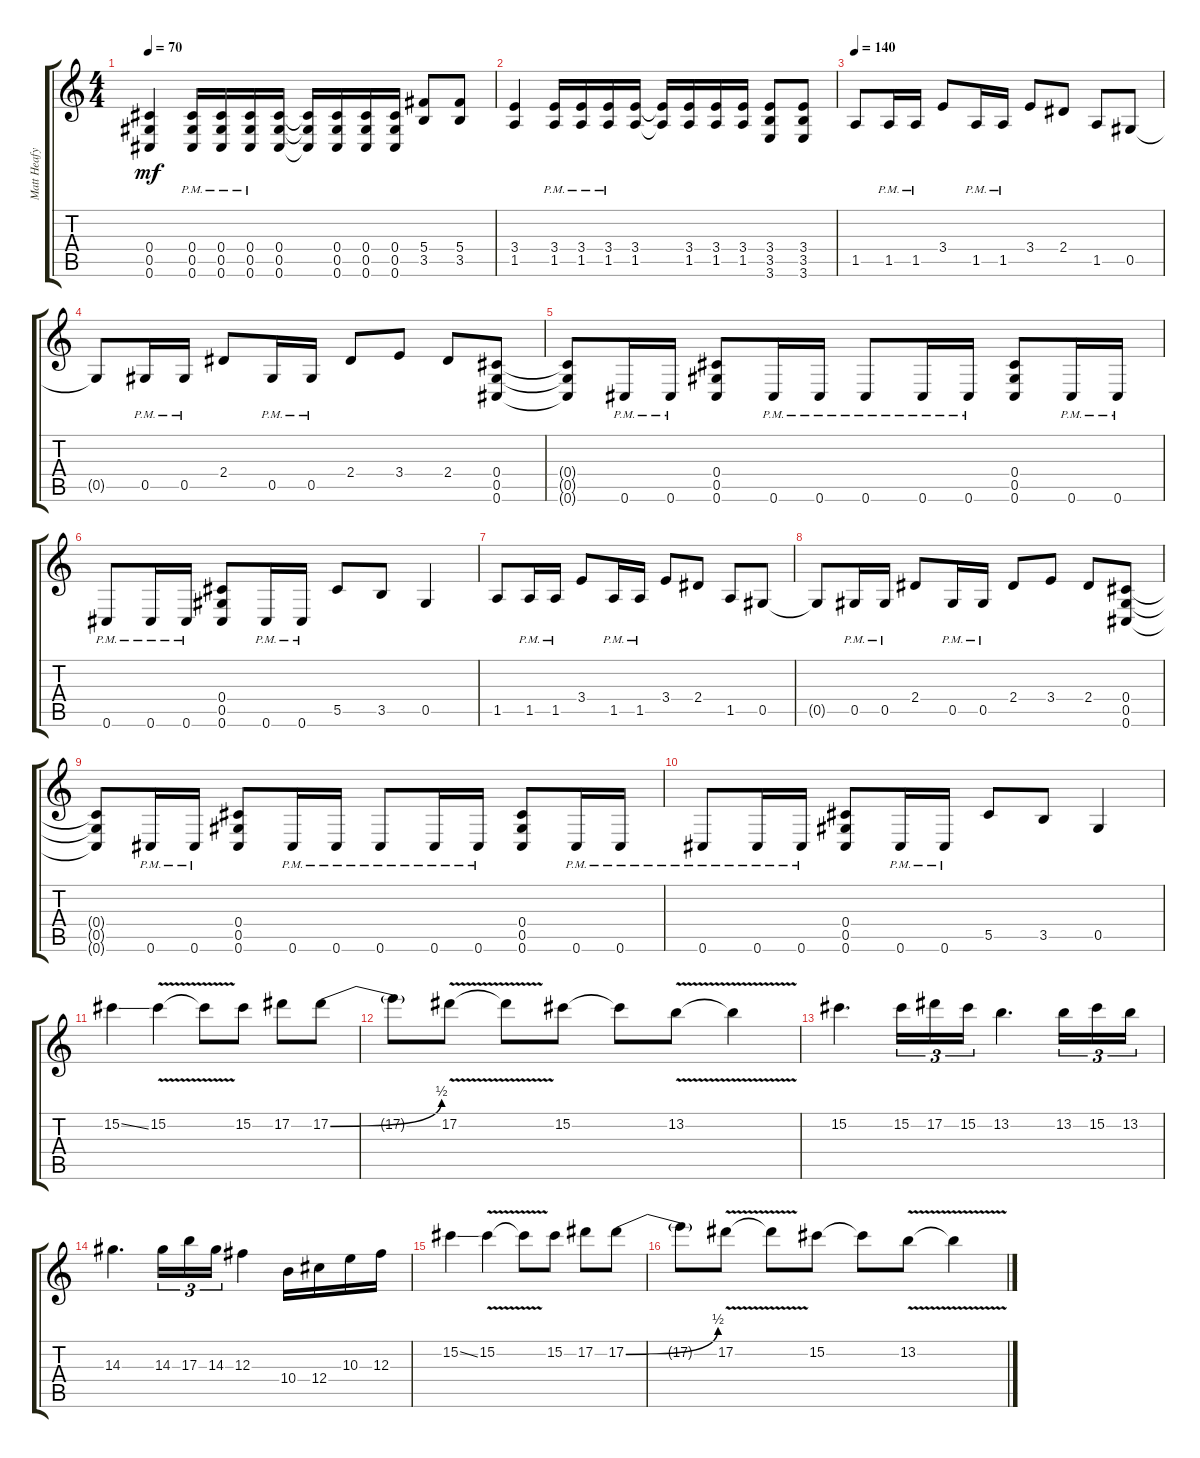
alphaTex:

\track ("Matt Heafy" "Matt Heafy") {instrument distortionguitar}
\staff {score tabs}
\tuning (Eb4 Bb3 Gb3 Db3 Ab2 Db2) {hide}
\ts (4 4)
\tempo 70
\clef g2
\ks c
(0.4 0.5 0.6).4{dy mf} (0.4{pm} 0.5{pm} 0.6{pm}).16 (0.4{pm} 0.5{pm} 0.6{pm}).16 (0.4{pm} 0.5{pm} 0.6{pm}).16 (0.4 0.5 0.6).16 (0.4{t} 0.5{t} 0.6{t}).16 (0.4 0.5 0.6).16 (0.4 0.5 0.6).16 (0.4 0.5 0.6).16 (5.4 3.5).8 (5.4 3.5).8 |
(3.4 1.5).4 (3.4{pm} 1.5{pm}).16 (3.4{pm} 1.5{pm}).16 (3.4{pm} 1.5{pm}).16 (3.4 1.5).16 (3.4{t} 1.5{t}).16 (3.4 1.5).16 (3.4 1.5).16 (3.4 1.5).16 (3.4 3.5 3.6).8 (3.4 3.5 3.6).8 |
\tempo 140
1.5.8 1.5{pm}.16 1.5{pm}.16 3.4.8 1.5{pm}.16 1.5{pm}.16 3.4.8 2.4.8 1.5.8 0.5.8 |
0.5{t}.8 0.5{pm}.16 0.5{pm}.16 2.4.8 0.5{pm}.16 0.5{pm}.16 2.4.8 3.4.8 2.4.8 (0.4 0.5 0.6).8 |
(0.4{t} 0.5{t} 0.6{t}).8 0.6{pm}.16 0.6{pm}.16 (0.4 0.5 0.6).8 0.6{pm}.16 0.6{pm}.16 0.6{pm}.8 0.6{pm}.16 0.6{pm}.16 (0.4 0.5 0.6).8 0.6{pm}.16 0.6{pm}.16 |
0.6{pm}.8 0.6{pm}.16 0.6{pm}.16 (0.4 0.5 0.6).8 0.6{pm}.16 0.6{pm}.16 5.5.8 3.5.8 0.5.4 |
1.5.8 1.5{pm}.16 1.5{pm}.16 3.4.8 1.5{pm}.16 1.5{pm}.16 3.4.8 2.4.8 1.5.8 0.5.8 |
0.5{t}.8 0.5{pm}.16 0.5{pm}.16 2.4.8 0.5{pm}.16 0.5{pm}.16 2.4.8 3.4.8 2.4.8 (0.4 0.5 0.6).8 |
(0.4{t} 0.5{t} 0.6{t}).8 0.6{pm}.16 0.6{pm}.16 (0.4 0.5 0.6).8 0.6{pm}.16 0.6{pm}.16 0.6{pm}.8 0.6{pm}.16 0.6{pm}.16 (0.4 0.5 0.6).8 0.6{pm}.16 0.6{pm}.16 |
0.6{pm}.8 0.6{pm}.16 0.6{pm}.16 (0.4 0.5 0.6).8 0.6{pm}.16 0.6{pm}.16 5.5.8 3.5.8 0.5.4 |
15.2{ss}.4 15.2{v}.4 15.2{v t}.8 15.2.8 17.2.8 17.2{be (bend 0 0 60 2)}.8 |
17.2{t}.8 17.2{v}.8 17.2{v t}.8 15.2.8 15.2{t}.8 13.2{v}.8 13.2{v t}.4 |
15.2.4{d} 15.2.16{tu (3 2)} 17.2.16{tu (3 2)} 15.2.16{tu (3 2)} 13.2.4{d} 13.2.16{tu (3 2)} 15.2.16{tu (3 2)} 13.2.16{tu (3 2)} |
14.3.4{d} 14.3.16{tu (3 2)} 17.3.16{tu (3 2)} 14.3.16{tu (3 2)} 12.3.4 10.4.16 12.4.16 10.3.16 12.3.16 |
15.2{ss}.4 15.2{v}.4 15.2{v t}.8 15.2.8 17.2.8 17.2{be (bend 0 0 60 2)}.8 |
17.2{t}.8 17.2{v}.8 17.2{v t}.8 15.2.8 15.2{t}.8 13.2{v}.8 13.2{v t}.4
